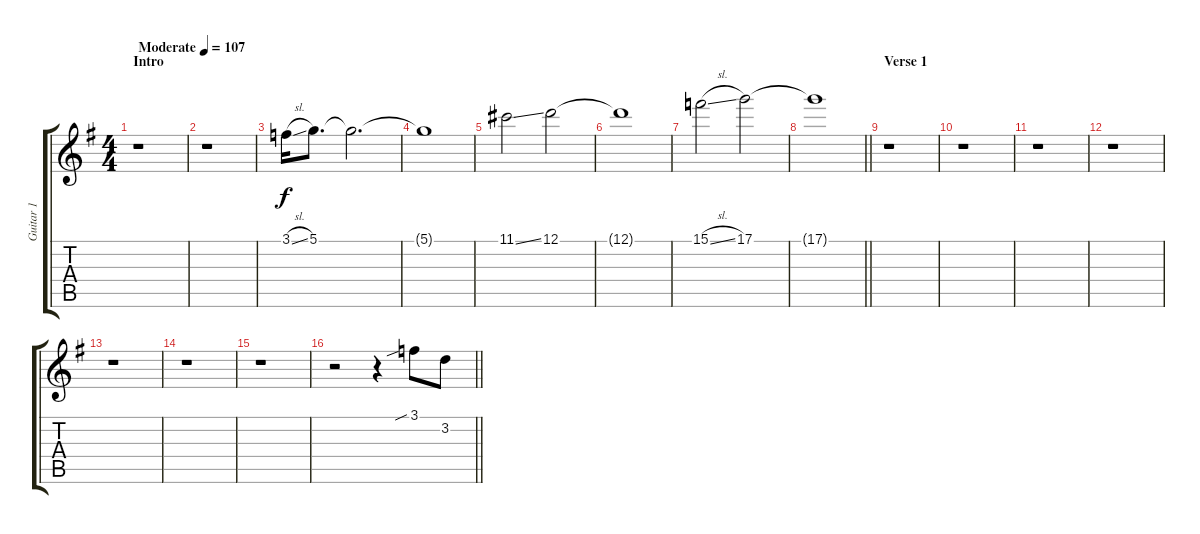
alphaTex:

\track ("Guitar 1" "Guitar 1") {instrument overdrivenguitar}
\staff {score tabs}
\tuning (D4 B3 G3 D3 G2 D2) {hide}
\ts (4 4)
\section ("" "Intro")
\tempo (107 "Moderate")
\clef g2
\ks g
r.1{dy f instrument overdrivenguitar} |
r.1 |
3.1{sl}.16 5.1.8{d} 5.1{t}.2{d} |
5.1{t}.1 |
11.1{ss}.2 12.1.2 |
12.1{t}.1 |
15.1{sl}.2 17.1.2 |
\barLineRight lightlight
17.1{t}.1 |
\section ("" "Verse 1")
r.1 |
r.1 |
r.1 |
r.1 |
r.1 |
r.1 |
r.1 |
\barLineRight lightlight
r.2 r.4 3.1{sib}.8 3.2.8
